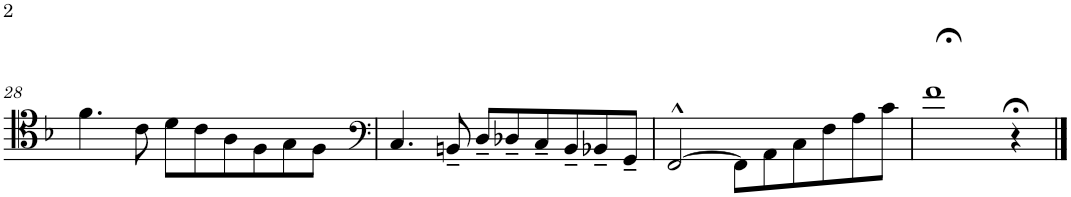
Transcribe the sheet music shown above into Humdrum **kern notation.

**kern
*part1
*staff1
*I"Trombone
*I'Tbn.
!!LO:PB:g=z
*clefC4
*k[b-]
*M5/4
=28
4.f\
8c\
8d\L
8c\
8A\
8F\
8G\
8F\J
=29
*clefF4
4.C/
8BBn~/
8D~/L
8D-X~/
8C~/
8BB~/
8BB-X~/
8GG~/J
=30
[2FF^^/
8FF\L]
8AA\
8C\
8F\
8A\
8c\J
=31
1f;<
4r;<
==
*-
